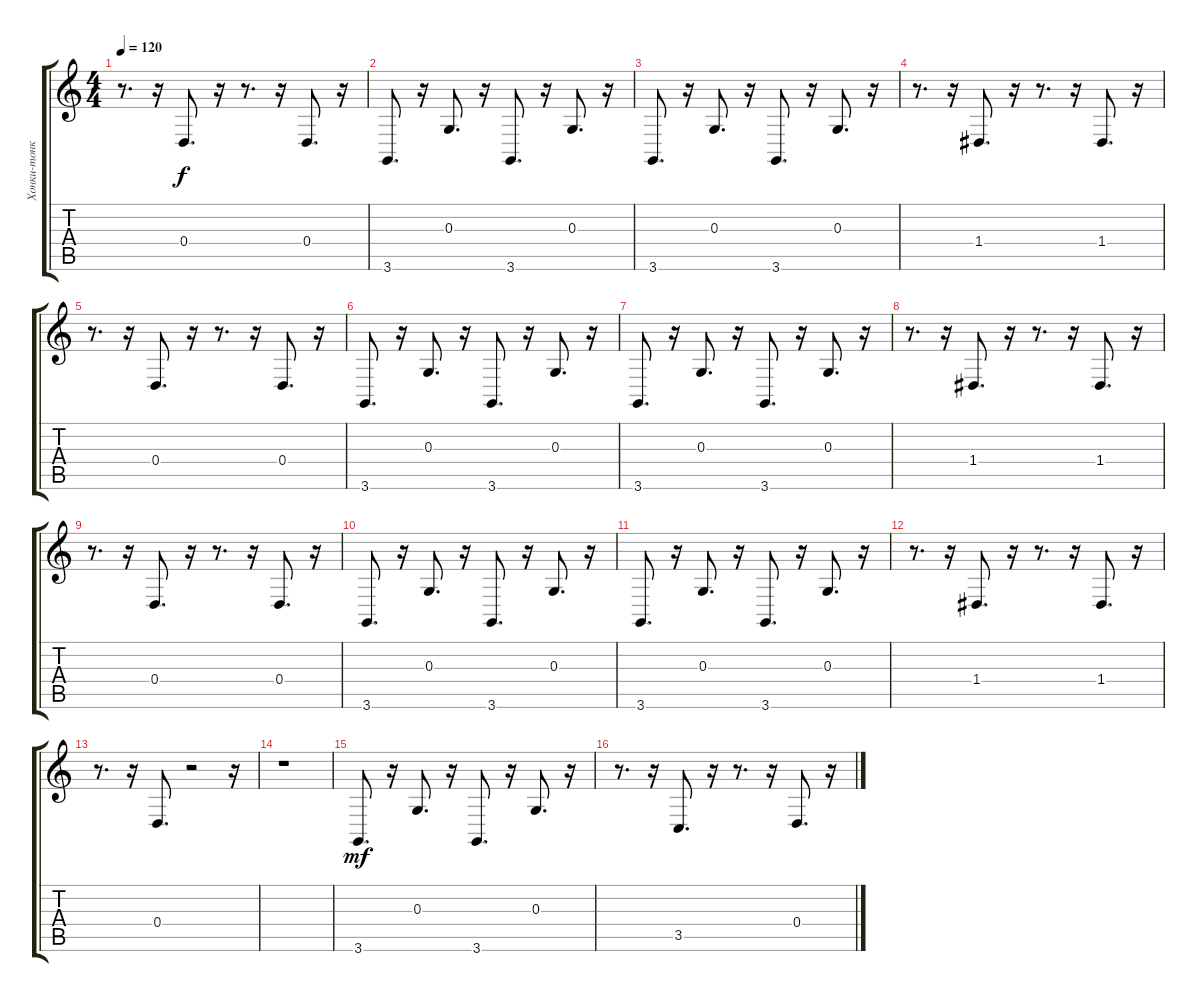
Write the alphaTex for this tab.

\track ("Хонки-тонк Фортепиано" "Хонки-тонк") {instrument honkytonkpiano}
\staff {score tabs}
\tuning (E4 B3 G3 D3 A2 E2) {hide}
\ts (4 4)
\tempo 120
\clef g2
\ks c
r.8{d dy f} r.16 0.4.8{d} r.16 r.8{d} r.16 0.4.8{d} r.16 |
3.6.8{d} r.16 0.3.8{d} r.16 3.6.8{d} r.16 0.3.8{d} r.16 |
3.6.8{d} r.16 0.3.8{d} r.16 3.6.8{d} r.16 0.3.8{d} r.16 |
r.8{d} r.16 1.4.8{d} r.16 r.8{d} r.16 1.4.8{d} r.16 |
r.8{d} r.16 0.4.8{d} r.16 r.8{d} r.16 0.4.8{d} r.16 |
3.6.8{d} r.16 0.3.8{d} r.16 3.6.8{d} r.16 0.3.8{d} r.16 |
3.6.8{d} r.16 0.3.8{d} r.16 3.6.8{d} r.16 0.3.8{d} r.16 |
r.8{d} r.16 1.4.8{d} r.16 r.8{d} r.16 1.4.8{d} r.16 |
r.8{d} r.16 0.4.8{d} r.16 r.8{d} r.16 0.4.8{d} r.16 |
3.6.8{d} r.16 0.3.8{d} r.16 3.6.8{d} r.16 0.3.8{d} r.16 |
3.6.8{d} r.16 0.3.8{d} r.16 3.6.8{d} r.16 0.3.8{d} r.16 |
r.8{d} r.16 1.4.8{d} r.16 r.8{d} r.16 1.4.8{d} r.16 |
r.8{d} r.16 0.4.8{d} r.2 r.16 |
r.1 |
3.6.8{d dy mf} r.16 0.3.8{d} r.16 3.6.8{d} r.16 0.3.8{d} r.16 |
r.8{d} r.16 3.5.8{d} r.16 r.8{d} r.16 0.4.8{d} r.16
